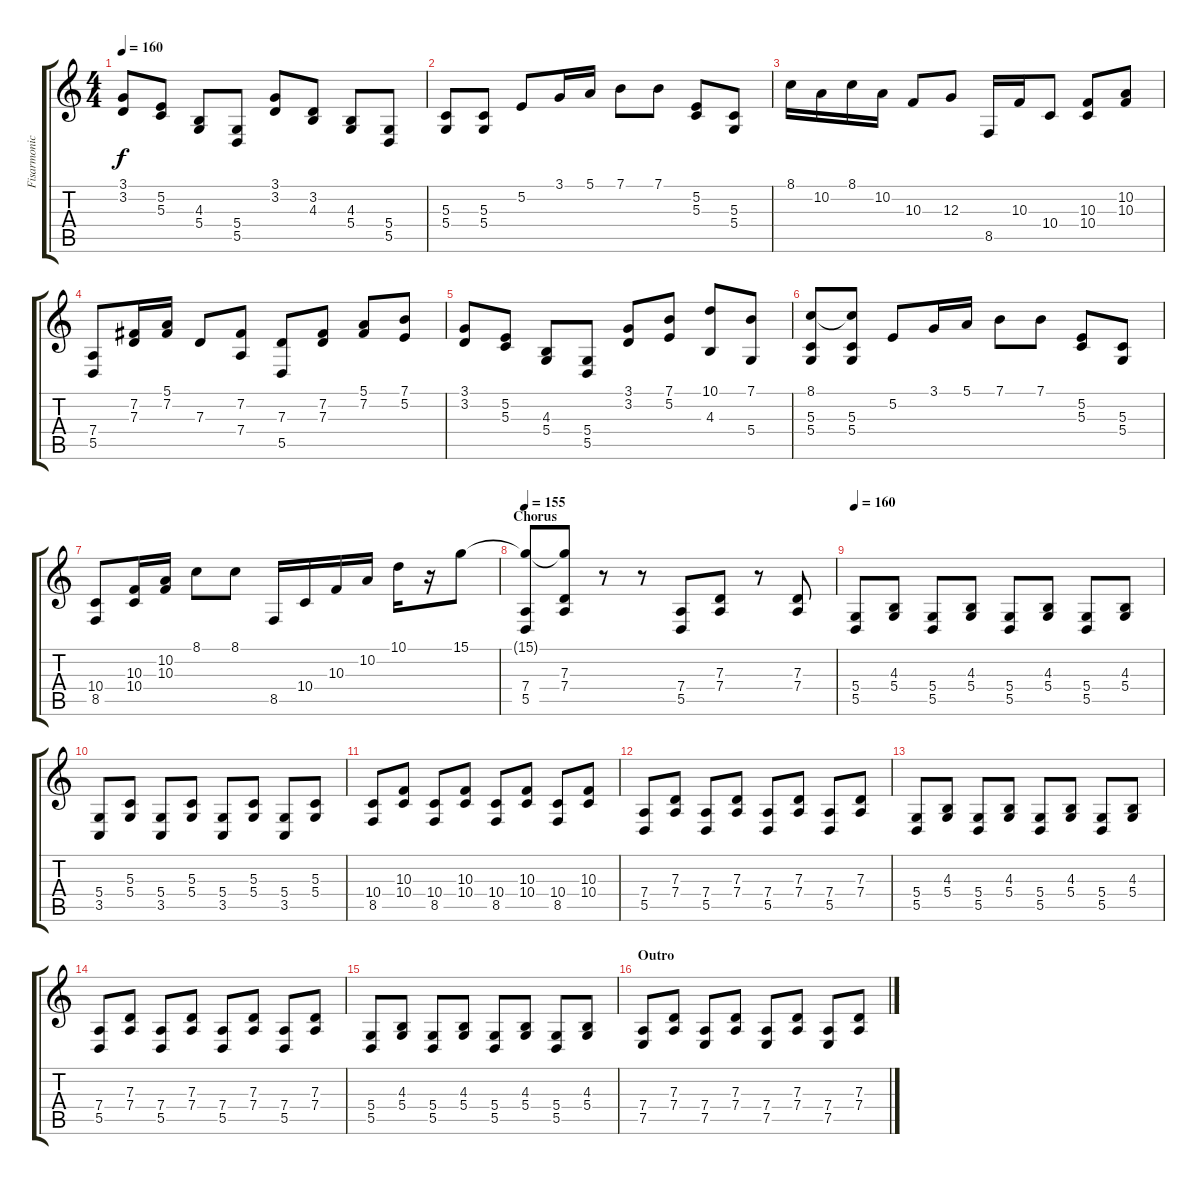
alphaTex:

\track ("Fisarmonica" "Fisarmonic") {instrument accordion}
\staff {score tabs}
\tuning (E4 B3 G3 D3 A2 E2) {hide}
\ts (4 4)
\tempo 160
\clef g2
\ks c
(3.1 3.2).8{dy f} (5.2 5.3).8 (4.3 5.4).8 (5.4 5.5).8 (3.1 3.2).8 (3.2 4.3).8 (4.3 5.4).8 (5.4 5.5).8 |
(5.3 5.4).8 (5.3 5.4).8 5.2.8 3.1.16 5.1.16 7.1.8 7.1.8 (5.2 5.3).8 (5.3 5.4).8 |
8.1.16 10.2.16 8.1.16 10.2.16 10.3.8 12.3.8 8.5.16 10.3.16 10.4.8 (10.3 10.4).8 (10.2 10.3).8 |
(7.4 5.5).8 (7.2 7.3).16 (5.1 7.2).16 7.3.8 (7.2 7.4).8 (7.3 5.5).8 (7.2 7.3).8 (5.1 7.2).8 (7.1 5.2).8 |
(3.1 3.2).8 (5.2 5.3).8 (4.3 5.4).8 (5.4 5.5).8 (3.1 3.2).8 (7.1 5.2).8 (10.1 4.3).8 (7.1 5.4).8 |
(8.1 5.3 5.4).8 (8.1{t} 5.3 5.4).8 5.2.8 3.1.16 5.1.16 7.1.8 7.1.8 (5.2 5.3).8 (5.3 5.4).8 |
(10.4 8.5).8 (10.3 10.4).16 (10.2 10.3).16 8.1.8 8.1.8 8.5.16 10.4.16 10.3.16 10.2.16 10.1.16 r.16 15.1.8 |
\section ("" "Chorus")
\tempo 155
(15.1{t} 7.4 5.5).8 (15.1{t} 7.3 7.4).8 r.8 r.8 (7.4 5.5).8 (7.3 7.4).8 r.8 (7.3 7.4).8 |
\tempo 160
(5.4 5.5).8 (4.3 5.4).8 (5.4 5.5).8 (4.3 5.4).8 (5.4 5.5).8 (4.3 5.4).8 (5.4 5.5).8 (4.3 5.4).8 |
(5.4 3.5).8 (5.3 5.4).8 (5.4 3.5).8 (5.3 5.4).8 (5.4 3.5).8 (5.3 5.4).8 (5.4 3.5).8 (5.3 5.4).8 |
(10.4 8.5).8 (10.3 10.4).8 (10.4 8.5).8 (10.3 10.4).8 (10.4 8.5).8 (10.3 10.4).8 (10.4 8.5).8 (10.3 10.4).8 |
(7.4 5.5).8 (7.3 7.4).8 (7.4 5.5).8 (7.3 7.4).8 (7.4 5.5).8 (7.3 7.4).8 (7.4 5.5).8 (7.3 7.4).8 |
(5.4 5.5).8 (4.3 5.4).8 (5.4 5.5).8 (4.3 5.4).8 (5.4 5.5).8 (4.3 5.4).8 (5.4 5.5).8 (4.3 5.4).8 |
(7.4 5.5).8 (7.3 7.4).8 (7.4 5.5).8 (7.3 7.4).8 (7.4 5.5).8 (7.3 7.4).8 (7.4 5.5).8 (7.3 7.4).8 |
(5.4 5.5).8 (4.3 5.4).8 (5.4 5.5).8 (4.3 5.4).8 (5.4 5.5).8 (4.3 5.4).8 (5.4 5.5).8 (4.3 5.4).8 |
\section ("" "Outro")
(7.4 7.5).8 (7.3 7.4).8 (7.4 7.5).8 (7.3 7.4).8 (7.4 7.5).8 (7.3 7.4).8 (7.4 7.5).8 (7.3 7.4).8
